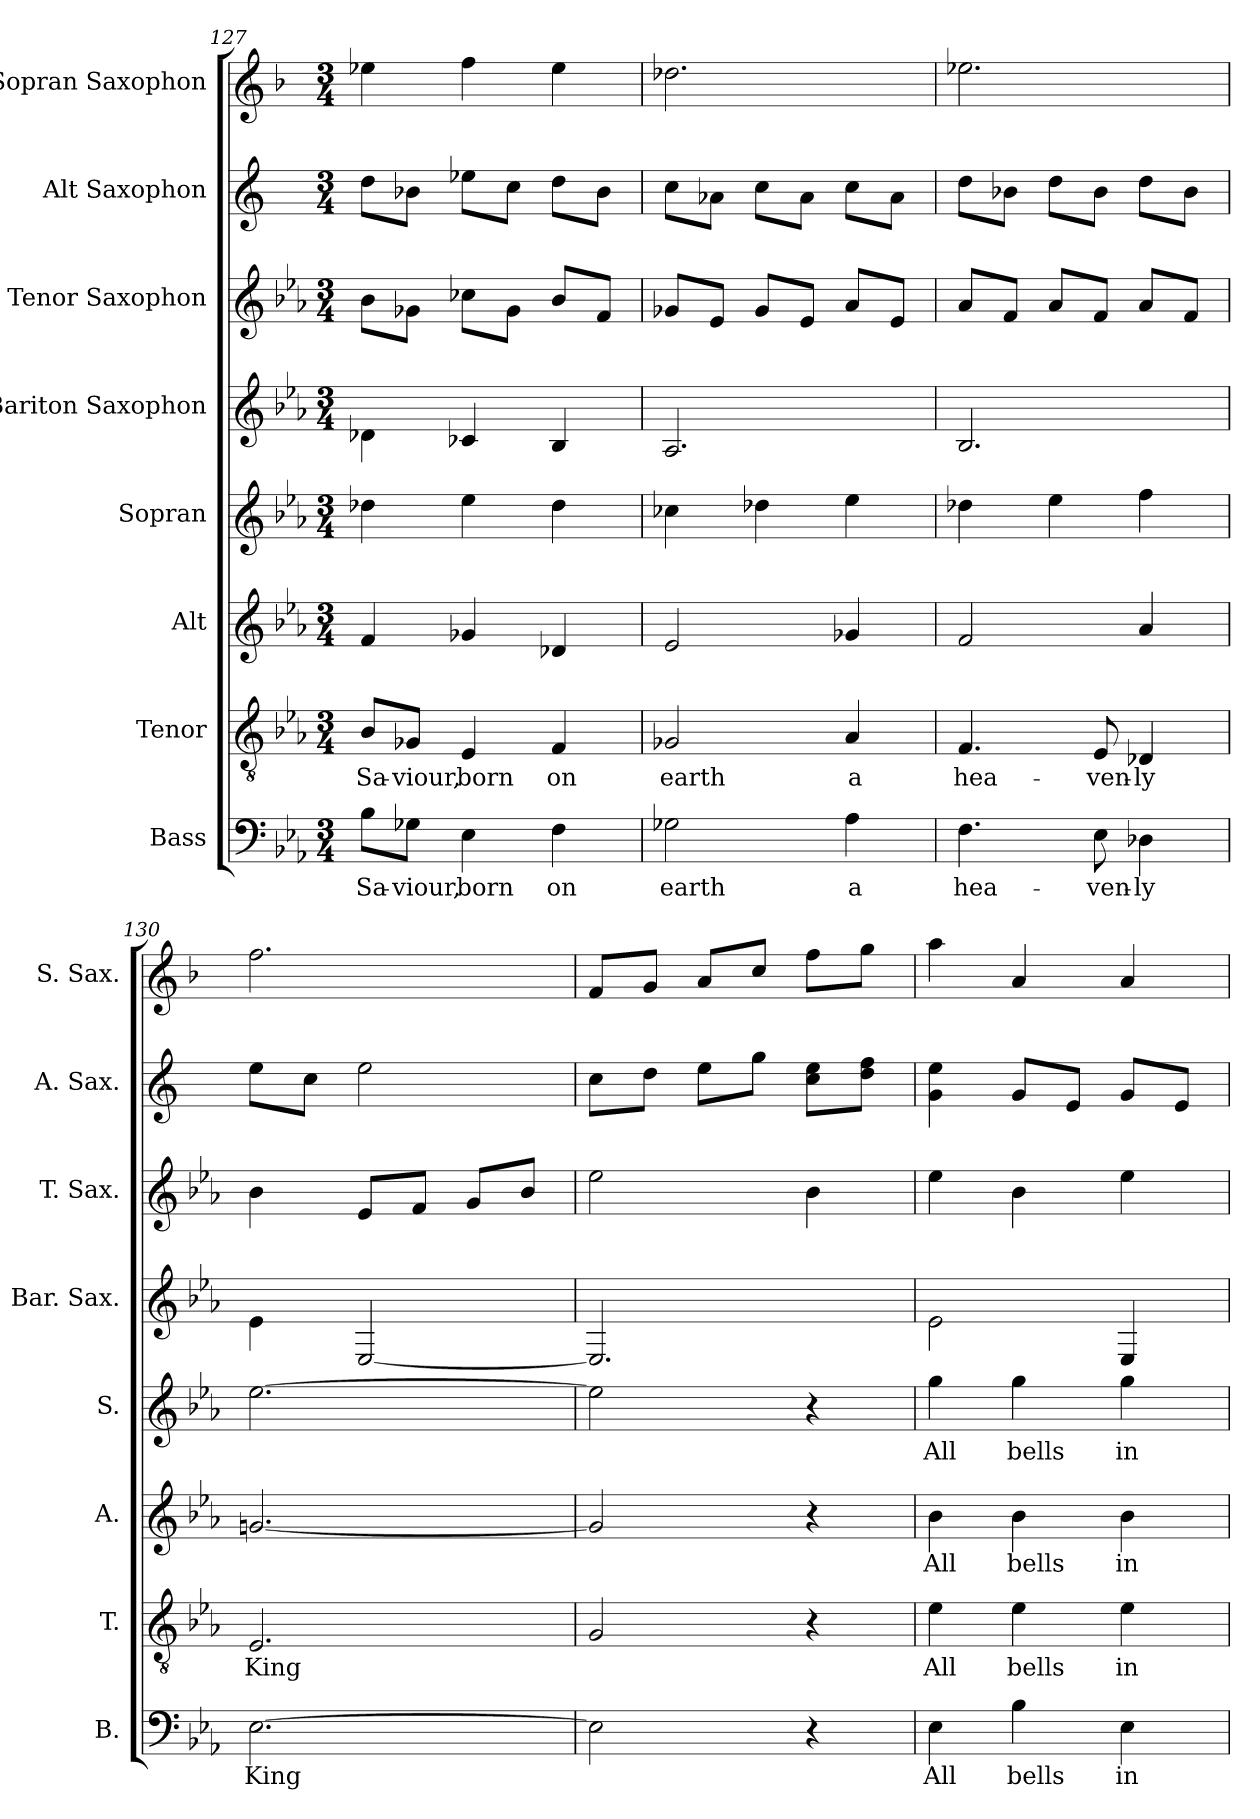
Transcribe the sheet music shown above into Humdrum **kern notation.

**kern	**text	**kern	**text	**kern	**text	**kern	**text	**kern	**kern	**kern	**kern
*part8	*part8	*part7	*part7	*part6	*part6	*part5	*part5	*part4	*part3	*part2	*part1
*staff8	*staff8	*staff7	*staff7	*staff6	*staff6	*staff5	*staff5	*staff4	*staff3	*staff2	*staff1
*I"Bass	*	*I"Tenor	*	*I"Alt	*	*I"Sopran	*	*I"Bariton Saxophon	*I"Tenor Saxophon	*I"Alt Saxophon	*I"Sopran Saxophon
*I'B.	*	*I'T.	*	*I'A.	*	*I'S.	*	*I'Bar. Sax.	*I'T. Sax.	*I'A. Sax.	*I'S. Sax.
*clefF4	*	*clefGv2	*	*clefG2	*	*clefG2	*	*clefG2	*clefG2	*clefG2	*clefG2
*	*	*	*	*	*	*	*	*ITrd12c21	*ITrd8c14	*ITrd5c9	*ITrd1c2
*k[b-e-a-]	*	*k[b-e-a-]	*	*k[b-e-a-]	*	*k[b-e-a-]	*	*k[b-e-a-]	*k[b-e-a-]	*k[b-e-a-]	*k[b-e-a-]
*M3/4	*	*M3/4	*	*M3/4	*	*M3/4	*	*M3/4	*M3/4	*M3/4	*M3/4
=127	=127	=127	=127	=127	=127	=127	=127	=127	=127	=127	=127
!	!LO:LY:b	!	!LO:LY:b	!	!	!	!	!	!	!	!
8B-\L	Sa-	8B-/L	Sa-	4f/	.	4dd-X\	.	4D-X\	8B-\L	8f\L	4dd-X\
!	!LO:LY:b	!	!LO:LY:b	!	!	!	!	!	!	!	!
8G-X\J	-viour,	8G-X/J	-viour,	.	.	.	.	.	8G-X\J	8d-X\J	.
!	!LO:LY:b	!	!LO:LY:b	!	!	!	!	!	!	!	!
4E-\	born	4E-/	born	4g-X/	.	4ee-\	.	4C-X/	8c-X\L	8g-X\L	4ee-\
.	.	.	.	.	.	.	.	.	8G-\J	8e-\J	.
!	!LO:LY:b	!	!LO:LY:b	!	!	!	!	!	!	!	!
4F\	on	4F/	on	4d-X/	.	4dd-\	.	4BB-/	8B-/L	8f\L	4dd-\
.	.	.	.	.	.	.	.	.	8F/J	8d-\J	.
=128	=128	=128	=128	=128	=128	=128	=128	=128	=128	=128	=128
!	!LO:LY:b	!	!LO:LY:b	!	!	!	!	!	!	!	!
2G-X\	earth	2G-X/	earth	2e-/	.	4cc-X\	.	2.AA-/	8G-X/L	8e-\L	2.cc-X\
.	.	.	.	.	.	.	.	.	8E-/J	8c-X\J	.
.	.	.	.	.	.	4dd-X\	.	.	8G-/L	8e-\L	.
.	.	.	.	.	.	.	.	.	8E-/J	8c-\J	.
!	!LO:LY:b	!	!LO:LY:b	!	!	!	!	!	!	!	!
4A-\	a	4A-/	a	4g-X/	.	4ee-\	.	.	8A-/L	8e-\L	.
.	.	.	.	.	.	.	.	.	8E-/J	8c-\J	.
!!LO:PB:g=z
=129	=129	=129	=129	=129	=129	=129	=129	=129	=129	=129	=129
!	!LO:LY:b	!	!LO:LY:b	!	!	!	!	!	!	!	!
4.F\	hea-	4.F/	hea-	2f/	.	4dd-X\	.	2.BB-/	8A-/L	8f\L	2.dd-X\
.	.	.	.	.	.	.	.	.	8F/J	8d-X\J	.
.	.	.	.	.	.	4ee-\	.	.	8A-/L	8f\L	.
!	!LO:LY:b	!	!LO:LY:b	!	!	!	!	!	!	!	!
8E-\	-ven-	8E-/	-ven-	.	.	.	.	.	8F/J	8d-\J	.
!	!LO:LY:b	!	!LO:LY:b	!	!	!	!	!	!	!	!
4D-X\	-ly	4D-X/	-ly	4a-/	.	4ff\	.	.	8A-/L	8f\L	.
.	.	.	.	.	.	.	.	.	8F/J	8d-\J	.
=130	=130	=130	=130	=130	=130	=130	=130	=130	=130	=130	=130
!	!LO:LY:b	!	!LO:LY:b	!	!	!	!	!	!	!	!
[2.E-\	King	2.E-/	King	[2.gn/	.	[2.ee-\	.	4E-\	4B-\	8g\L	2.ee-\
.	.	.	.	.	.	.	.	.	.	8e-\J	.
.	.	.	.	.	.	.	.	[2EE-/	8E-/L	2g\	.
.	.	.	.	.	.	.	.	.	8F/J	.	.
.	.	.	.	.	.	.	.	.	8G/L	.	.
.	.	.	.	.	.	.	.	.	8B-/J	.	.
=131	=131	=131	=131	=131	=131	=131	=131	=131	=131	=131	=131
2E-\]	.	2G/	.	2g/]	.	2ee-\]	.	2.EE-/]	2e-\	8e-\L	8e-/L
.	.	.	.	.	.	.	.	.	.	8f\J	8f/J
.	.	.	.	.	.	.	.	.	.	8g\L	8g/L
.	.	.	.	.	.	.	.	.	.	8b-\J	8b-/J
4r	.	4r	.	4r	.	4r	.	.	4B-\	8e-\ 8g\L	8ee-\L
.	.	.	.	.	.	.	.	.	.	8f\ 8a-\J	8ff\J
=132	=132	=132	=132	=132	=132	=132	=132	=132	=132	=132	=132
!	!LO:LY:b	!	!LO:LY:b	!	!LO:LY:b	!	!LO:LY:b	!	!	!	!
4E-\	All	4e-\	All	4b-\	All	4gg\	All	2E-\	4e-\	4B-\ 4g\	4gg\
!	!LO:LY:b	!	!LO:LY:b	!	!LO:LY:b	!	!LO:LY:b	!	!	!	!
4B-\	bells	4e-\	bells	4b-\	bells	4gg\	bells	.	4B-\	8B-/L	4g/
.	.	.	.	.	.	.	.	.	.	8G/J	.
!	!LO:LY:b	!	!LO:LY:b	!	!LO:LY:b	!	!LO:LY:b	!	!	!	!
4E-\	in	4e-\	in	4b-\	in	4gg\	in	4EE-/	4e-\	8B-/L	4g/
.	.	.	.	.	.	.	.	.	.	8G/J	.
=	=	=	=	=	=	=	=	=	=	=	=
*-	*-	*-	*-	*-	*-	*-	*-	*-	*-	*-	*-
